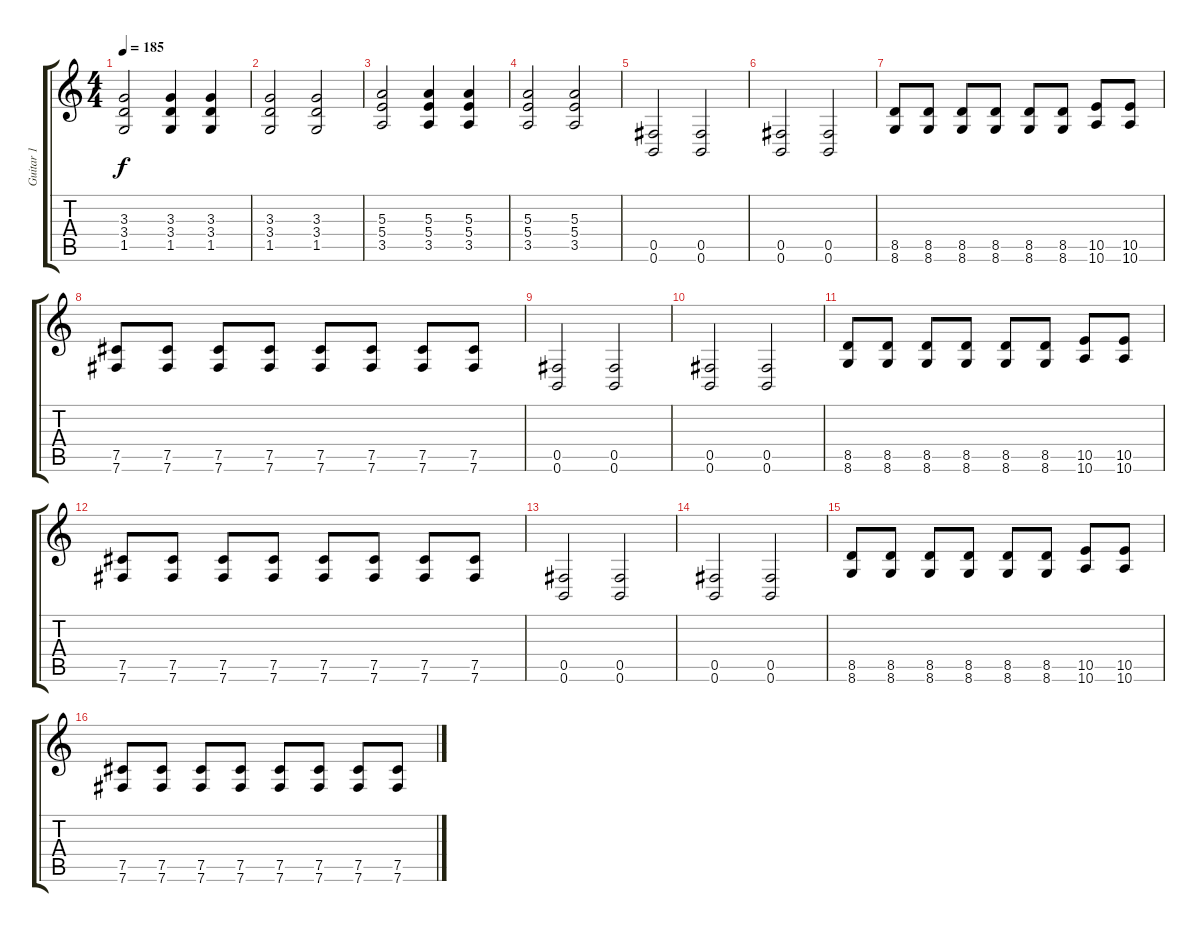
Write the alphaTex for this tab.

\track ("Guitar 1" "Guitar 1") {instrument distortionguitar}
\staff {score tabs}
\tuning (Db4 Ab3 E3 B2 Gb2 B1) {hide}
\ts (4 4)
\tempo 185
\clef g2
\ks c
(3.3 3.4 1.5).2{dy f} (3.3 3.4 1.5).4 (3.3 3.4 1.5).4 |
(3.3 3.4 1.5).2 (3.3 3.4 1.5).2 |
(5.3 5.4 3.5).2 (5.3 5.4 3.5).4 (5.3 5.4 3.5).4 |
(5.3 5.4 3.5).2 (5.3 5.4 3.5).2 |
(0.5 0.6).2 (0.5 0.6).2 |
(0.5 0.6).2 (0.5 0.6).2 |
(8.5 8.6).8 (8.5 8.6).8 (8.5 8.6).8 (8.5 8.6).8 (8.5 8.6).8 (8.5 8.6).8 (10.5 10.6).8 (10.5 10.6).8 |
(7.5 7.6).8 (7.5 7.6).8 (7.5 7.6).8 (7.5 7.6).8 (7.5 7.6).8 (7.5 7.6).8 (7.5 7.6).8 (7.5 7.6).8 |
(0.5 0.6).2 (0.5 0.6).2 |
(0.5 0.6).2 (0.5 0.6).2 |
(8.5 8.6).8 (8.5 8.6).8 (8.5 8.6).8 (8.5 8.6).8 (8.5 8.6).8 (8.5 8.6).8 (10.5 10.6).8 (10.5 10.6).8 |
(7.5 7.6).8 (7.5 7.6).8 (7.5 7.6).8 (7.5 7.6).8 (7.5 7.6).8 (7.5 7.6).8 (7.5 7.6).8 (7.5 7.6).8 |
(0.5 0.6).2 (0.5 0.6).2 |
(0.5 0.6).2 (0.5 0.6).2 |
(8.5 8.6).8 (8.5 8.6).8 (8.5 8.6).8 (8.5 8.6).8 (8.5 8.6).8 (8.5 8.6).8 (10.5 10.6).8 (10.5 10.6).8 |
(7.5 7.6).8 (7.5 7.6).8 (7.5 7.6).8 (7.5 7.6).8 (7.5 7.6).8 (7.5 7.6).8 (7.5 7.6).8 (7.5 7.6).8
